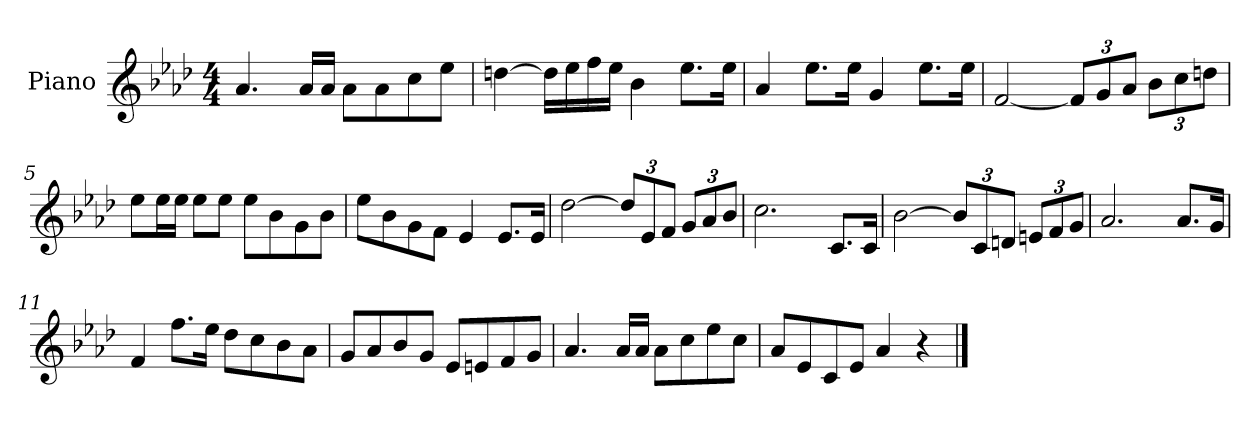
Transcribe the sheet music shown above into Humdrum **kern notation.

**kern
*part1
*staff1
*I"Piano
*I'Pno
*clefG2
*k[b-e-a-d-]
*M4/4
=1
4.a-/
16a-/LL
16a-/JJ
8a-\L
8a-\
8cc\
8ee-\J
=2
[4ddn\
16dd\LL]
16ee-\
16ff\
16ee-\JJ
4b-\
8.ee-\L
16ee-\Jk
=3
4a-/
8.ee-\L
16ee-\Jk
4g/
8.ee-\L
16ee-\Jk
=4
[2f/
12f/L]
12g/
12a-/J
12b-\L
12cc\
12ddn\J
=5
8ee-\L
16ee-\L
16ee-\JJ
8ee-\L
8ee-\J
8ee-\L
8b-\
8g\
8b-\J
=6
8ee-\L
8b-\
8g\
8f\J
4e-/
8.e-/L
16e-/Jk
=7
[2dd-\
12dd-/L]
12e-/
12f/J
12g/L
12a-/
12b-/J
=8
2.cc\
8.c/L
16c/Jk
=9
[2b-\
12b-/L]
12c/
12dn/J
12en/L
12f/
12g/J
=10
2.a-/
8.a-/L
16g/Jk
=11
4f/
8.ff\L
16ee-\Jk
8dd-\L
8cc\
8b-\
8a-\J
=12
8g/L
8a-/
8b-/
8g/J
8e-/L
8en/
8f/
8g/J
=13
4.a-/
16a-/LL
16a-/JJ
8a-\L
8cc\
8ee-\
8cc\J
=14
8a-/L
8e-/
8c/
8e-/J
4a-/
4r
==
*-
